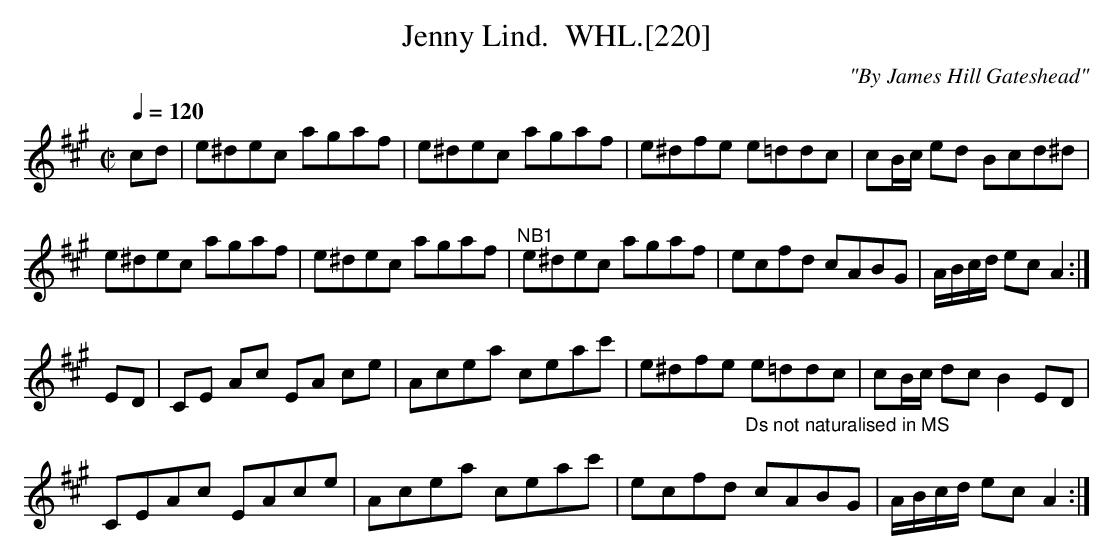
X:1
T:Jenny Lind.  WHL.[220]
C:"By James Hill Gateshead"
M:C|
L:1/8
Q:1/4=120
K:A
cd|e^dec agaf|e^dec agaf|e^dfe e=ddc|cB/c/ ed Bcd^d|
e^dec agaf|e^dec agaf|"^NB1"e^dec agaf|ecfd cABG|A/B/c/d/ ec A2:|
ED|CE Ac EA ce|Acea ceac'|e^dfe "_Ds not naturalised in MS"e=ddc|cB/c/ dc B2 ED|
CEAc EAce|Acea ceac'|ecfd cABG|A/B/c/d/ ec A2 :|
